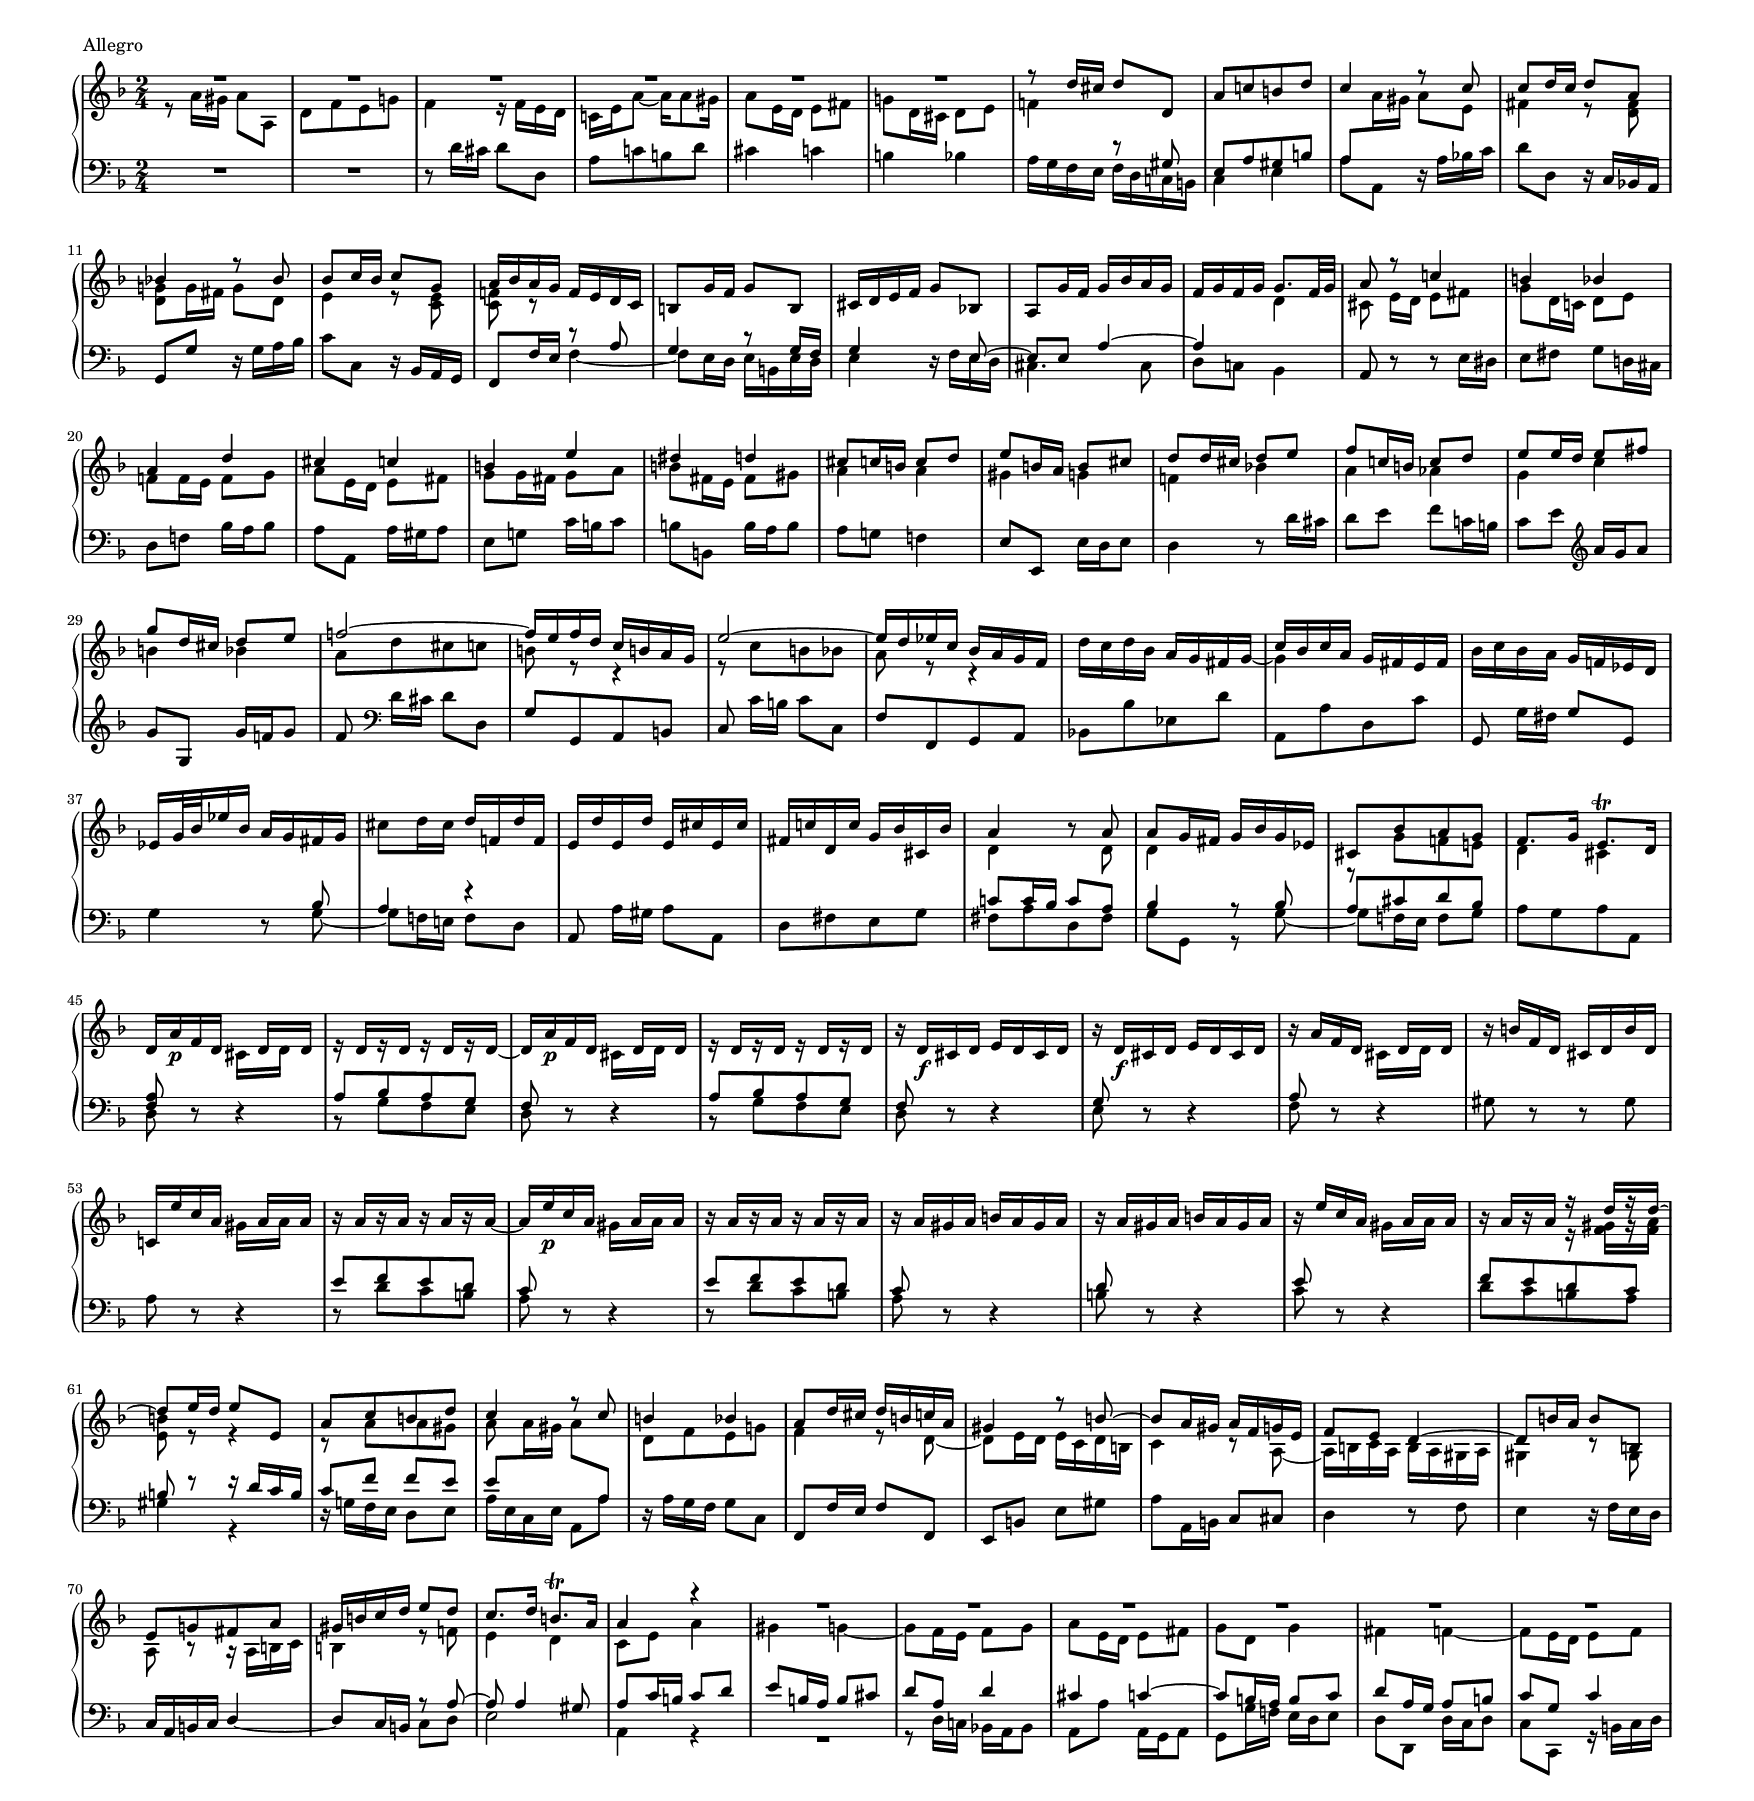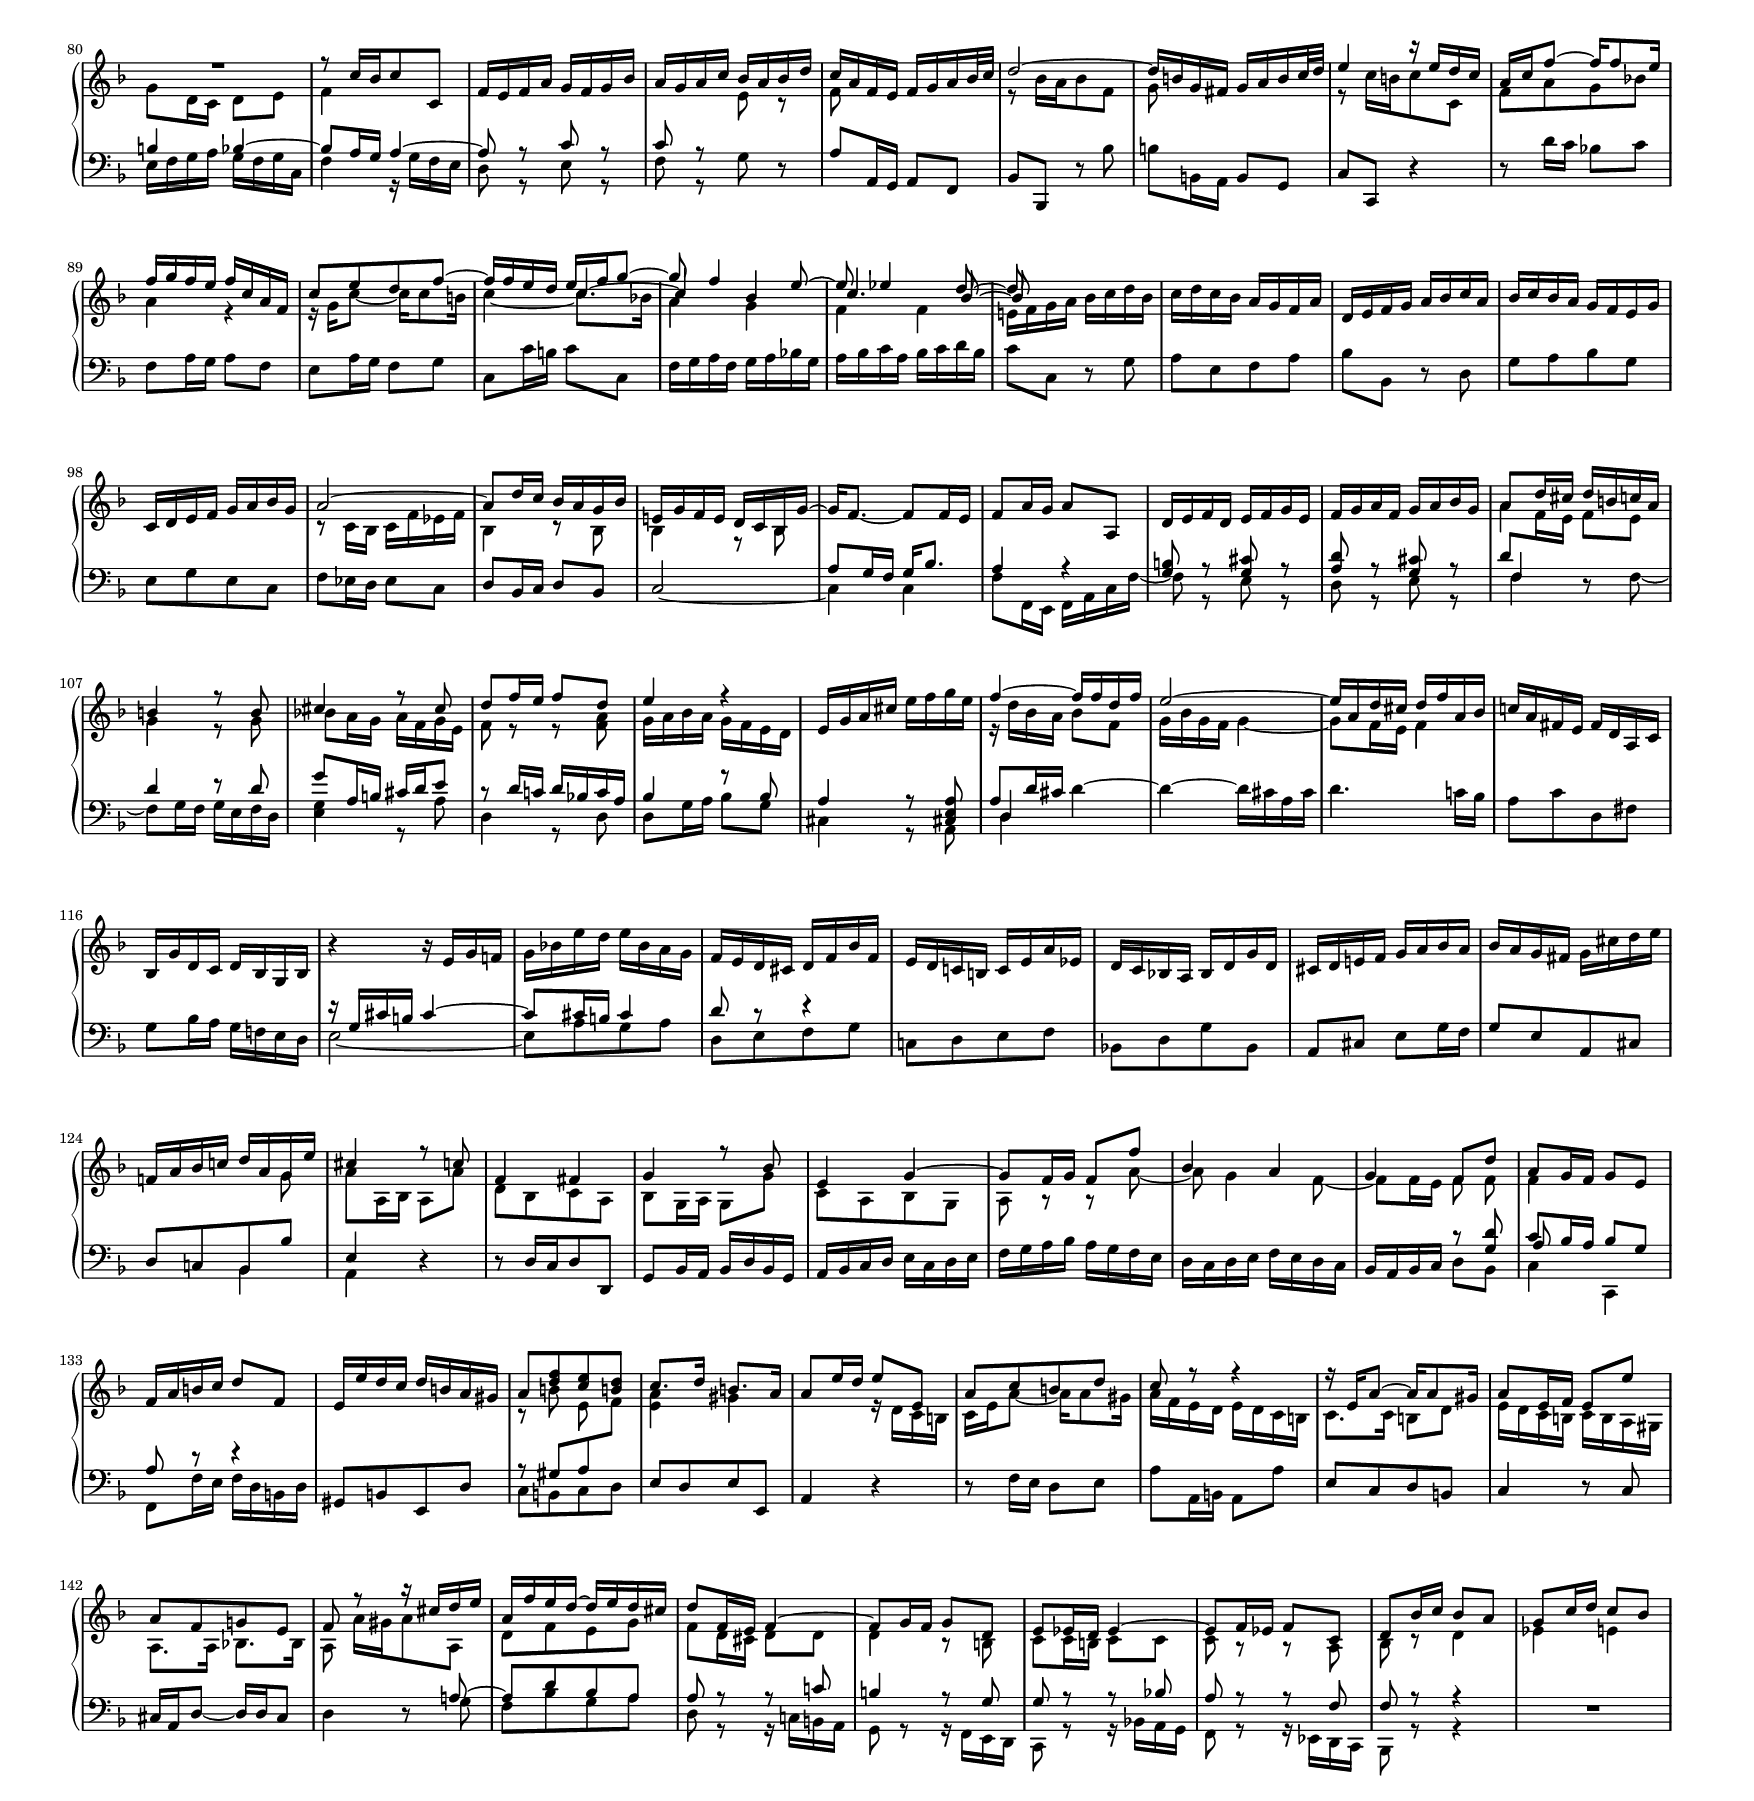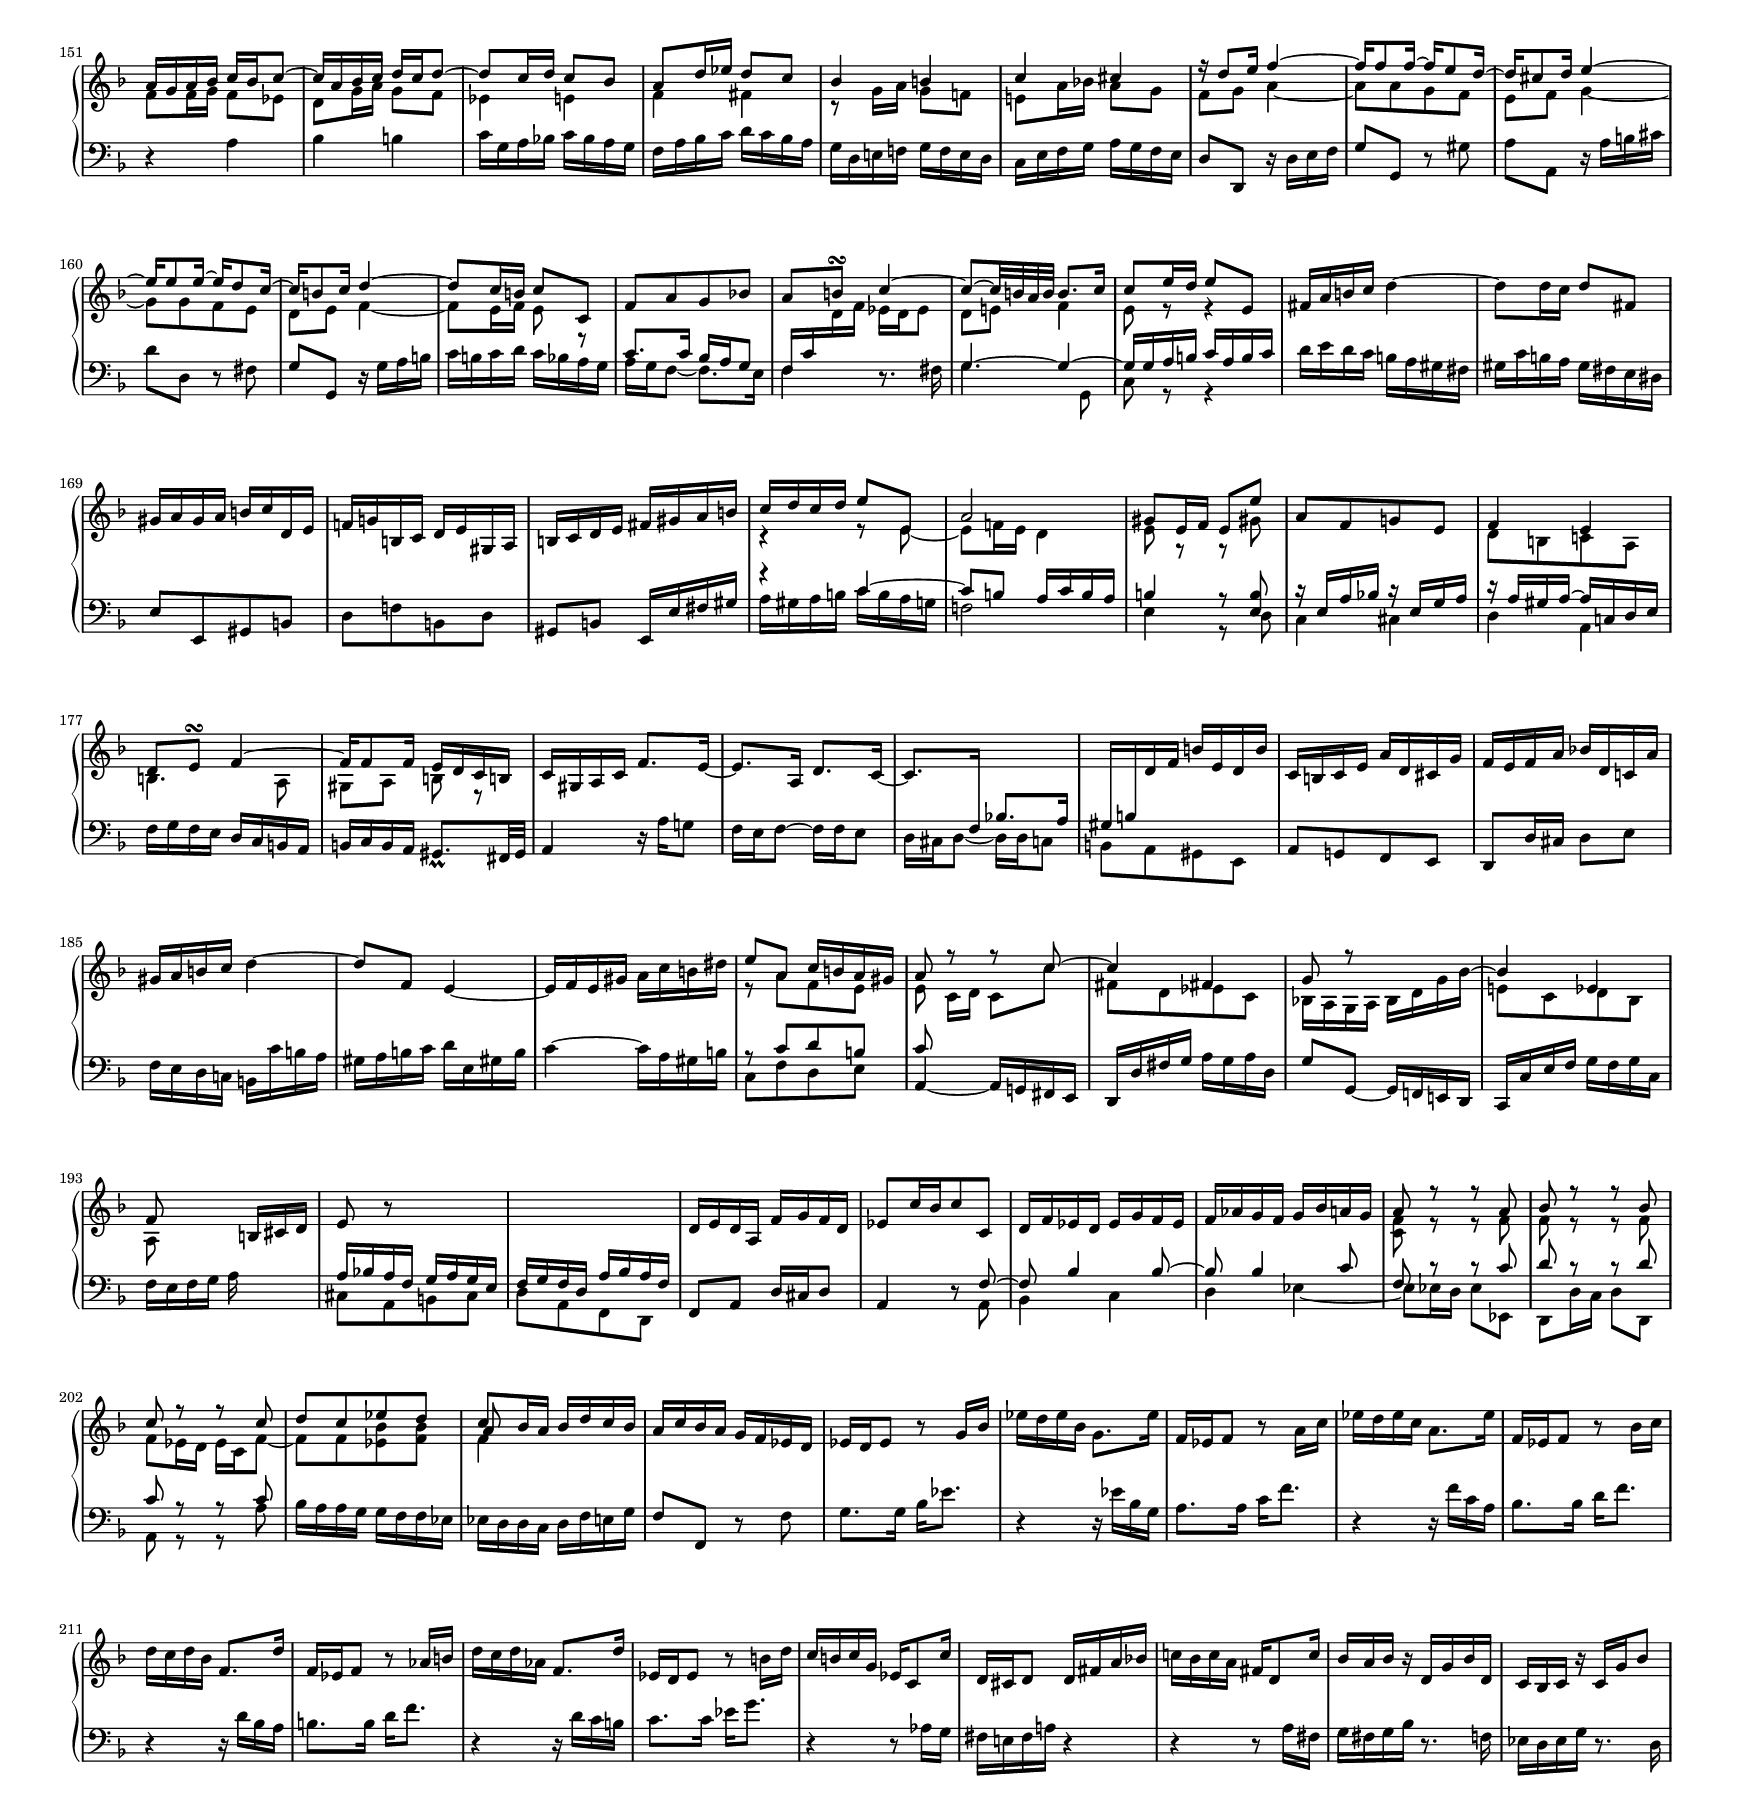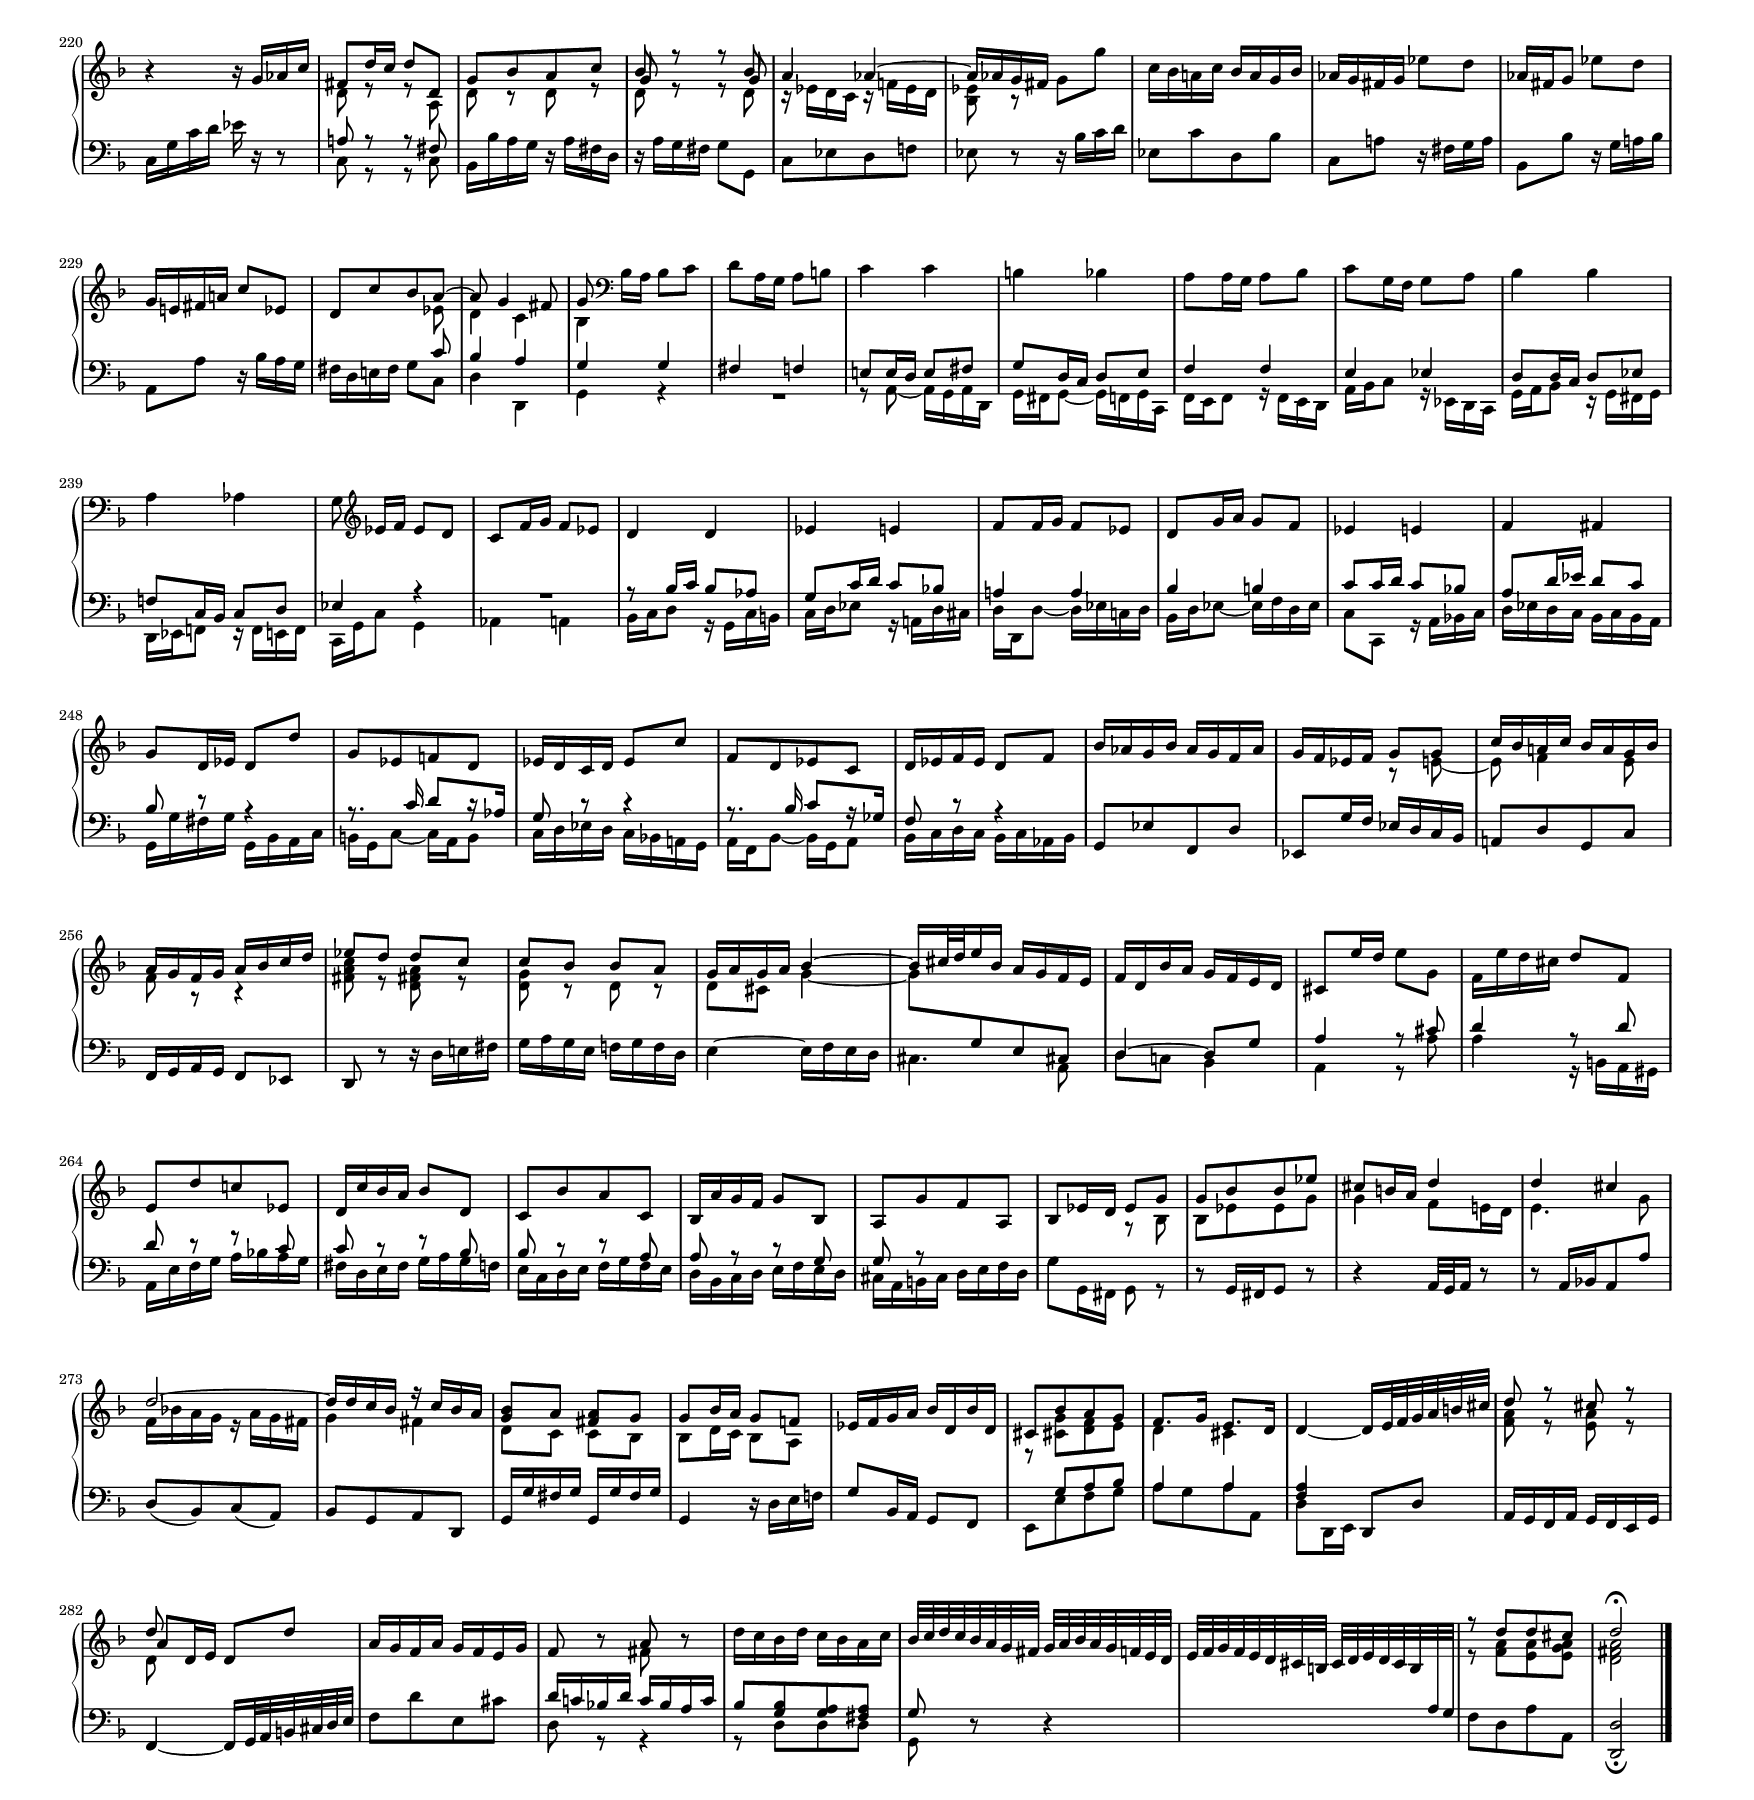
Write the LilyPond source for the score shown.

\version "2.18.2"

breaks = {
  s2*150 \pageBreak
}

#(set-global-staff-size 15.8)

\paper {
  #(set-paper-size "a3")
  print-page-number = ##f
  between-system-padding = #0.1
  between-system-space = #0.1
  ragged-last-bottom = ##f
  ragged-bottom = ##f
  
  top-margin = 12 \cm
  bottom-margin =.3 \cm
}

\version "2.18.2"

cstr = \change Staff = "right"
cstl = \change Staff = "left"

\header {
  %title = "Fuga"
  meter = "Allegro"
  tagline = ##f
}

global = {
  \key d \minor
  \time 2/4
  \override Staff.NoteCollision #'merge-differently-dotted = ##t
}

right = \relative c'' {
  \global
  
  R2 * 5
  R2
  r8 d16 cis d8 d,
  a'[ c! b d]
  c4 r8 c
  c d16 c d8 a
  
  bes!4 r8 bes
  bes c16 bes c8 g
  a16 bes a g f e d c
  b8 g'16 f g8 b,
  cis16 d e f g8 bes,!
  
  a g'16 f g bes a g
  f g f g g8. f32 g 
  a8 r c!4 
  b bes
  
  a d
  cis c
  b e
  dis d
  cis8 c16 b c8 d
  
  e b16 a b8 cis
  d d16 cis d8 e
  f c!16 b c8 d
  e e16 d e8 fis
  g d16 cis d8 e
  
  
  f!2 ~ 
  f16 e f d c b! a g
  e'2 ~
  e16 d ees c bes a g f
  s2
  
  c'16bes c a g fis e fis
  \oneVoice bes c bes a g f! ees d
  ees g32 bes ees16 bes a g fis g
  cis8 d16 cis d f,! d' f,
  e d' e, d' e, cis' e, cis'
  
  fis, c'! d, c' g bes cis, bes'
  <<{ a4 } \\ { d, }>> \oneVoice r8
  << \new Voice { \voiceOne 
      a' 
      a g16 fis g bes g ees
      cis8[ bes' a g]
      f8. g16 e8.-\trill d16 }
    \new Voice { \voiceTwo
      d8
      d4 s
      r8 g[ f! e!]
      d4 cis }>>
  
  \repeat unfold 2 {
    d16 a'\p f d s d[ s d]
    e\rest d[ r d] e\rest d[ r d] ~ }
  \repeat unfold 2 { 
    r16 d\f cis d e d cis d }
  
  r16 a' f d s d[ s d]
  r b' f d cis d b' d,
  c! e' c a s a[ s a]
  r a[ r a] r a[ r a] ~
  
  \stemUp a e'\p c a s a[ s a]
  r a[ r a] r a[ r a]
  \repeat unfold 2 {
    r a gis a b a gis a }
  r e' c a s a[ s a]
  
  
  r a[ r a]
  <<\new Voice { \voiceOne
      r \override Stem.details.beamed-lengths = #'(4) d[ r d] ~ 
      \revert Stem.details.beamed-lengths
      d8 e16 d e8 e,
      a[ c b d]
      c4 r8 c }
    \new Voice { \voiceTwo
      r16 <f, gis>[ r <f a>]
      <e b'>8 r r4
      r8 a[ a gis]
      a }>>
  \voiceOne b4 bes
  
  a8 d16 cis d b c a
  gis4 r8 b ~
  b8 a16 gis a f g e
  f8 e d4 ~
  d8 b'16 a b8 b,
  
  e8[ g! fis a]
  gis16 b c d
  <<\new Voice { \voiceOne
      e8 d
      c8. d16 b8.-\trill a16
      a4 r R2 * 7
      r8 c16[ bes c8 c,] } 
    \new Voice { \voiceTwo
      r8 f!
      e4 d
      c8 e a4
      gis g ~ 
      g8 f16 e f8 g
      
      a e16 d e8 fis
      g d g4
      fis f ~ 
      f8 e16 d e8 f
      g d16 c d8 e
      f4 s }>>
  
  f16 e f a g f g bes
  a g a c bes a bes d
  c a f e f g a bes32 c 
  d2 ~ 
  d16 b g fis g a b c32 d
  
  e4 r16 e d c
  a c f8 ~
  f16 f8 e16
  f g f e f c a f
  
  << \new Voice { \voiceOne
      c'8[ e d f] ~
      f16 f e d e f g8 ~
      g f4 e8 ~
      e ees4 d8 ~ 
      d s s4 }
    \new Voice { \voiceTwo
      r16 g, c8 ~ c16 c8 b16
      c4 ~ \once \override NoteColumn.force-hshift = #1 c8. bes!16 a4 g f f
      e!16 f g a bes c d bes
    }
    \new Voice { \voiceThree
      s2 s4
      \shape #'((0 . -0.5) (0 . -0.5) (0 . -0.5) (0 . -0.5)) Tie
      c4 ~ c bes
      \once \override NoteColumn.force-hshift = #1 c4. bes8 ~ bes 
    }
  >>
  
  \oneVoice c16 d c bes a g f a
  \voiceOne d, e f g a bes c a
  bes c bes a g f e g
  
  c, d e f g a bes g
  a2 ~ a8 d16 c bes a g bes
  e,! g f e d c bes g' ~
  \oneVoice g16 f8. ~ f8 f16 e
  f8 a16 g a8 a,
  
  d16 e f d e f g e
  f g a f g a bes g
  <<\new Voice { \voiceOne a8 d16 cis } 
    \new Voice { \voiceTwo a4 }>> 
  \voiceOne d16 b c a
  b4 r8 b
  cis4 r8 cis
  
  d8 f16 e f8 d
  e4 r
  \oneVoice e,16 g a cis e f g e
  \voiceOne f4 ~ f16 f d f
  e2 ~
  e16 a, d cis d f a, bes
  
  c! a fis e fis d a c
  bes g' d c d bes g bes
  \oneVoice r4 r16 e g f!
  g bes! e d e bes a g
  f e d cis d f bes f
  
  e d c! b c e a ees
  d c bes! a bes d g d
  cis d e! f g a bes a
  bes a g fis g cis d e
  \voiceOne f,! a bes c! d a g e'
  cis4 r8 c
  
  
  f,4 fis
  g r8 bes
  e,4 g ~
  g8 f16 g f8 f'
  bes,4 a
  
  g4 f8 d'
  a g16 f g8 e
  \oneVoice f16 a b c d8 f,
  e16 e' d c d b a gis
  <<\new Voice { \voiceOne a8[ <d f> <c e> <b! d>] }
    \new Voice { \voiceTwo r8 b e, }>>
  
  \voiceOne c'8. d16 b8. a16
  a8 e'16 d e8 e,
  a[ c b d]
  c8 r r4
  r16 e, a8~ a16 a8 gis16
  
  a8 e16 f e8 e'
  a,[f g! e]
  f8 r r16 cis' d e
  a, f' e d ~ d e d cis
  d8 f,16 e f4 ~
  
  f8 g16 f g8 d
  e ees16 d ees4 ~
  ees8 f16 ees f8 c
  d bes'16 c bes8 a
  g c16 d c8 bes
  
  a16 g a bes c bes c8 ~ 
  c16 a bes c d c d8 ~
  d c16 d c8 bes
  a d16 ees d8 c
  bes4 b
  
  
  c4 cis
  r16 d8 e16 f4 ~
  f16 f8 f16 ~ f e8 d16 ~
  d cis8 d16 e4 ~
  e16 e8 e16 ~ e d8 c16 ~
  
  c16 b8 c16 d4 ~
  d8 c16 b c8 c,
  f[ a g bes!]
  a b\turn c4 ~
  c8 ~ c32 b a b b8. c16
  
  c8 e16 d e8 e,
  \oneVoice fis16 a b c d4 ~
  d8 d16 c d8 fis,
  gis16 a gis a b c d, e
  f! g! b, c d e gis, a
  
  b c d e fis gis a b
  \voiceOne c d c d e8 e,
  a2
  gis8 e16 f e8 e'
  a,[ f g! e]
  
  f4 e
  d8 e\turn f4 ~
  f16 f8 f16 e d c b!
  \oneVoice c gis a c f8. e16 ~
  e8. a,16 d8. c16 ~
  
  \override Beam.damping = #+inf.0
  \voiceOne c8. \cstl f,16 bes!8. a16
  gis b \cstr d f b e, d b'
  \revert Beam.damping
  \oneVoice c, b c e a d, cis g'
  f e f a bes! d, c! a'
  gis a b c d4 ~
  
  
  d8 f, e4 ~
  e16 f e gis a c b dis
  \voiceOne e8 a, c16 b a gis
  a8 r r c ~
  c4 fis,!
  
  g8 r \stemDown bes,16 d g bes ~ 
  \stemUp bes4 ees,
  f8 s s16 \oneVoice b, cis d
  e8 r s4 
  s2
  
  d16 e d a f' g f d
  ees8[ c'16 bes c8 c,]
  d16 f ees d ees g f ees
  f aes g f g bes a g
  \voiceOne a8 r r a
  
  bes r r bes
  c r r c
  d[ c ees d]
  <<\new Voice { \voiceOne c bes16 a }
    \new Voice { \voiceTwo f4 }
    \new Voice { \voiceThree a8 }
  >> bes16 d c bes
  \oneVoice a c bes a g f ees d
  
  ees d ees8 r g16 bes
  ees d ees bes g8. ees'16
  f, ees f8 r a16 c
  ees d ees c a8. ees'16
  f, ees f8 r bes16 c
  
  d c d bes f8. d'16
  f, ees f8 r aes16 b
  d c d aes f8. d'16
  ees, d ees8 r b'16 d
  c b c g ees c8 c'16
  
  
  d, cis d8 d16 fis a bes!
  c! bes c a
  fis d8 c'16
  bes a bes r d, g bes d,
  c bes c r c g' bes8
  
  r4 r16 g aes c
  \voiceOne fis,8 d'16 c d8 d,
  g[ bes a c]
  <<\new Voice { \voiceOne bes r r bes } 
    \new Voice { \voiceThree g s s g }>>
  a4 aes ~
  
  aes16 aes g fis \oneVoice g8 g'
  c,16 bes a! c bes a g bes
  aes g fis g ees'8 d
  aes16 fis g8 ees' d
  
  g,16 e! fis a! c8 ees,
  
  <<\new Voice { \voiceOne 
      d[ c' bes a] ~ a8 g4 fis8 g 
      \clef bass \oneVoice bes,16[ a] }
    \new Voice { \voiceTwo
      s4. ees'8 d4 c bes }>>
  bes8 c
  d a16 g a8 b
  
  c4 c
  b bes
  a8 a16 g a8 bes
  c g16 f g8 a
  
  bes4 bes
  a aes
  g8 \clef treble ees'16[ f] ees8 d
  c f16 g f8 ees
  d4 d
  
  
  ees e
  f8 f16 g f8 ees
  d g16 a g8 f
  ees4 e
  f fis
  
  g8 d16 ees d8 d'
  g,[ ees f! d]
  ees16 d c d ees8 c'
  f,[ d ees c]
  d16 ees f ees d8 f
  
  bes16 aes g bes aes g f aes
  g f ees f \voiceOne g8 g
  c16 bes a! c bes a g bes
  a g f g a bes c d
  ees8 d d c
  
  c bes bes a
  g16 a g a bes4 ~
  bes16 cis32 d e16 bes \oneVoice a g f e
  f d bes' a g f e d
  
  cis8 e'16 d e8 g,
  f16 e' d cis d8 f,
  e[ d' c! ees,]
  d16 c' bes a bes8 d,
  c[ bes' a c,]
  
  
  bes16 a' g f g8 bes,
  a[ g' f a,]
  bes ees16 d \voiceOne ees8 g
  g[ bes bes ees]
  cis b16 a d4
  
  d cis 
  d2 ~
  d16 d c bes r c bes a
  <g bes>8 a <fis a> g
  g bes16 a g8 f!
  
  ees16 f g a bes d, bes' d,
  cis8[ bes' a g]
  f8. g16 e8. d16
  \oneVoice d4 ~ d16 e32 f g a b cis
  \voiceOne d8 r cis r
  
  <<\new Voice { \voiceOne d8 }
    \new Voice { \voiceThree 
      \once \override NoteColumn.force-hshift = #1 
      a d,16 e }>>
  \oneVoice d8 d'
  a16 g f a g f e g
  f8 r <<\new Voice { \voiceOne a } \new Voice { \voiceTwo fis }>> r
  d'16 c bes d c bes a c
  
  bes32 c d c bes a g fis g a bes a g f e d
  e f g f e d cis b \override Beam.damping = #+inf.0 \voiceOne cis d e d cis b \cstl a g 
  \revert Beam.damping
  \cstr r8 d''[ d cis]
  d2-\fermata \bar "|."
}

middle = \relative c'' {
  \global
  
  r8 a16 gis a8 a,
  d[ f e g!]
  f4 r16 f e d 
  c! e a8 ~ a16 a8 gis16
  a8 e16 d e8 fis
  
  g! d16 cis d8 e
  f!4 \cstl \voiceOne r8 gis,
  e[ a gis b]
  a \cstr \voiceTwo a'16 gis a8 e
  fis4 r8 <d fis>
  
  <d g!> g16 fis g8 d
  e4 r8 <c e>
  <c f!> r \cstl \voiceOne r a
  g4 r8 g16 f
  g4 s8 e ~
  
  e e a4 ~
  a \cstr \voiceTwo d
  cis8 e16[ d] e8 fis
  g d16 c! d8 e
  
  f! f16 e f8 g
  a e16 d e8 fis
  g g16 fis g8 a
  b fis16 e fis8 gis
  a4 a
  
  gis g
  f! bes!
  a aes
  g c
  b bes
  
  
  a8[ d cis c]
  b r r4
  r8 c[ b bes]
  a r r4
  \oneVoice d16 c d bes a g fis \once \tieDown g ~ 
  
  \voiceTwo g4 s
  s2
  s4. \cstl \voiceOne bes,8
  a4 r
  s2
  
  s2
  c!8 c16 bes c8 a
  bes4 r8 bes
  a[ cis d bes]
  s2
  
  <f a>8 s
  \repeat unfold 2 {
    \cstr \voiceTwo cis'16[ s d] s
    \cstl \voiceOne a8[ bes a g]
    f s } s4
  
  g8 s4.
  a8 s \cstr \voiceTwo cis16[ s d] s
  s2
  s4 \repeat unfold 2 {
    \cstr \voiceTwo gis16[ s a] s
    \cstl \voiceOne e8[ f e d]
    c s } s4
  d8 s4.
  e8 s \cstr \voiceTwo gis16[ s a] s
  
  
  \cstl \voiceOne f8[ e d c]
  b r e16\rest d c b
  c8 f f e
  e \cstr \voiceTwo a16 gis a8 \cstl \voiceOne a,
  \cstr \voiceTwo d[ f e g!]
  
  f4 r8 d ~
  d e16 d e c d b
  c4 r8 a ~
  a16 b c a b a gis a
  gis4 r8 gis
  
  a r r16 a b c
  b4 \cstl \voiceOne r8 a ~
  a a4 gis8
  a8 c16 b c8 d 
  e b16 a b8 cis
  d8 a d4
  
  cis c ~
  c8 b16 a b8 c
  d a16 g a8 b
  c g c4
  b bes ~
  bes8 a16 g a4 ~
  
  a8 r c r
  c r \cstr \voiceTwo e r
  f s s4
  r8 bes16[ a bes8 f]
  g s s4
  
  r8 c16[ b c8 c,]
  f[ a g bes!]
  a4 r
  

  s2*9
  r8 c,16 bes c f ees f
  bes,4 r8 bes
  bes4 r8 bes
  \cstl \voiceOne a8 g16 f g bes8.
  a4 r
  
  <g b>8 r <g cis> r
  <a d> r <g cis> r
  d' \cstr \voiceTwo f16 e f8 e
  g4 r8 g
  bes! a16 g a f g e
  
  f8 r r <f a> 
  g16 a bes a g f e d 
  s2
  r16 d' bes a bes8 f
  g16 bes g f g4 ~
  g8 f16 e f4
  
  s2 s2 \cstl \voiceOne
  r16 g, cis b cis4 ~
  cis8 cis16 b cis4
  d8 r r4
  
  s2*4
  s4 s8 \cstr \voiceTwo g8
  a a,16 bes a8 a'
  
  
  d,[ bes c a]
  bes g16 a g8 g'
  c,[ a bes g]
  a8 r r a' ~
  a g4 f8 ~

  f f16 e f8\noBeam f 
  f4 s
  s2 s2
  \cstl \voiceOne r8 gis,[ a \cstr \voiceTwo f']
  
  <e a>4 gis
  s4 r16 d c b
  c e a8 ~ a16 a8 gis16
  a f e d e d c b
  c8. c16 b8 d
  
  e16 d c b c b a gis
  a8. a16 bes!8. bes16
  a8 a'16[ gis a8 a,]
  d[ f e g]
  f d16 cis d8 d
  
  d4 r8 b
  c c16 b c8 c
  c r r a
  bes r d4
  ees e
  
  f8 f16 g f8 ees
  d g16 a g8 f
  ees4 e
  f fis
  r8 g16 a g8 f!
  
  
  e! a16 bes! a8 g
  f g a4 ~
  a8[ a g f]
  e f g4 ~
  g8[ g f e]
  
  d e f4 ~
  f8 e16 f e8 r
  \cstl \voiceOne c8. c16 bes a g8
  f16 c' \cstr \voiceTwo d f ees d ees8
  d e! f4
  
  e8 r r4
  s2*5
  r4 r8 e8 ~
  e f!16 e d4
  e8 r r gis!
  s2
  
  d8[ b c! a]
  b4. a8
  gis a b r
  s2*9
  
  r8 a'[ f e]
  e c16[ d] c8 c'
  fis,[ d ees c]
  
  bes!16 a g a s4
  e'!8[ c d bes]
  a s s4
  \cstl \voiceOne a16 bes! a f g a g e
  f g f d a' bes a f
  
  s2
  s4. f8 ~
  f bes4 bes8 ~
  bes bes4 c8
  \cstr \voiceTwo <c f> r r f
  
  f r r f
  f ees16 d ees c f8 ~
  f[ f <ees bes'> <f bes>]
  s2*17
  
  
  d8 r r a
  d r d r
  d r r d
  r16 ees d c r f! ees d
  
  <bes ees>8 r s4
  s2*4
  s4. \cstl \voiceOne c8
  bes4 a
  g g
  fis f
  
  e!8 e16 d e8 fis
  g d16 c d8 e
  f4 f
  e ees
  
  d8 d16 c d8 ees
  f! c16 bes c8 d
  ees4 r
  R2
  r8 bes'16 c bes8 aes
  
  
  g8 c16 d c8 bes!
  a!4 a
  bes b
  c8 c16 d c8 bes!
  a d16 ees d8 c
  
  bes8 r r4
  r8. c16 d8[ r16 aes]
  g8 r r4
  r8. bes16 c8[ r16 ges]
  f8 r r4
  
  s2
  s4 \cstr \voiceTwo r8 e' ~
  e f4 e8
  f r r4
  <fis a c>8 r <d fis! a> r
  
  <d g> r d r
  d cis g'4 ~
  g8[ \cstl \voiceOne g, e cis!]
  d4 ~ d8 g
  
  a4 r8 cis 
  d4 r8 d
  d r r c
  c r r bes
  bes r r a
  
  
  a r r g
  g r s4
  s4 \cstr \voiceTwo r8 bes
  bes[ ees ees g]
  g4 f8 e!16 d
  
  e4. g8
  f16 bes! a g r a g fis
  g4 fis
  d8 c c bes
  bes d16 c bes8 a
  
  s2
  r8 <cis! g'>[ <d f> e]
  d4 cis
  s2
  <f a>8 r <e a> r
  
  d s4.
  s2
  \cstl \voiceOne d16 c! bes! d c bes a c
  bes8[ <g bes> <g a> <fis a>]
 
  g8 s4.
  s2
  \cstr \voiceTwo r8 <f' a>[ <e a> <e g a>]
  <d fis a>2
}
 
left = \relative c' {
  \global
  
  R2*2
  r8 d16 cis d8 d,
  a'[ c! b d]
  cis4 c
  
  b bes
  a16 g f e \voiceTwo f d c! b
  c4 e \oneVoice
  a8 a, r16 a' bes! c
  d8 d, r16 c bes! a
  
  g8 g' r16 g a bes
  c8 c, r16 bes a g
  f8 f'16 e \voiceTwo f4 ~ 
  f8 e16 d e b e d 
  e4
  \oneVoice r16 \voiceTwo f e d
  
  cis4. cis8
  d c! bes4
  \oneVoice a8 r r e'16 dis
  e8 fis g d!16 cis
  
  d8 f! bes16 a bes8
  a a, a'16 gis a8
  e g! c16 b c8
  b b, b'16 a b8
  a g! f!4
  
  e8 e, e'16 d e8
  d4 r8 d'16 cis
  d8 e f c!16 b
  c8 e \clef treble a16 g a8
  g g, g'16 f! g8
  
  
  f \clef bass d16[ cis] d8 d,
  g[ g, a b]
  c c'16[ b] c8 c,
  f[ f, g a] 
  bes![ bes' ees, d']
  
  a,[ a' d, c']
  g, g'16[ fis] g8 g,
  g'4 r8 \voiceTwo g ~
  g f!16 e! f8 d
  \once \stemUp a a'16[ gis] a8 a,
  
  d[ fis e g]
  fis[ a d, fis]
  g g, r g' ~
  g f!16 e f8 g
  a[ g a a,]
  
  d8 \oneVoice r r4
  \repeat unfold 2 {
    r8 g[ f e]
    d8 r r4 }
  
  e8 r r4
  f8 r r4
  gis8 r r gis
  \repeat unfold 2 {
    a8 r r4
    r8 d8[ c b] }
  a8 r r4
  b8 r r4
  c8 r r4
  

  \voiceTwo d8[ c b a]
  gis4 r
  \oneVoice r16 \voiceTwo g! f e d8 e
  a16 e c e a,8 a'
  \oneVoice r16 a g f g8 c,
  
  f, f'16 e f8 f,
  e b' e gis
  a a,16 b c8 cis
  d4 r8 f
  e4 r16 f e d
  
  c a b c \once \stemUp d4 ~ 
  d8 c16 b \voiceTwo c8 d
  e2
  a,4 r 
  R2
  r8 d16 c! bes! a bes8
  
  a8 a' a,16 g a8
  g g'16 f! e d e8
  d d, d'16 c d8
  c c, r16 b' c d 
  e f g a g f g c,
  f4 r16 g f e
  
  d8 r e r
  f r g \oneVoice r
  a a,16 g a8 f
  bes bes, r bes''
  b b,16 a b8 g
  
  c c, r4
  r8 d''16 c bes!8 c
  f, a16 g a8 f
  e a16 g f8 g
  c, c'16 b c8 c, 
  f16 g a f g a bes! g
  
  
  a bes c a bes c d bes
  c8 c, r g'
  a[ e f a]
  bes bes, r d
  g[ a bes g]
  
  e[ g e c]
  f ees16 d ees8 c
  d bes16 c d8 bes
  c2 ~
  \voiceTwo c4 c
  f8 f,16 e f a c f ~
  
  f8 r e r
  d r e r
  <<\new Voice { \voiceThree f4 } 
    \new Voice { \voiceFour 
      \once \override NoteColumn.force-hshift = #1 
      f4 }>>
  \oneVoice r8 
  
  <<\new Voice { \voiceTwo
      f8 ~ 
      f g16 f g e f d
      <e g>4 r8 a
      d,4 r8 d
      d g16 a bes8 g
      cis,4 r8 a } 
    \new Voice { \voiceOne
      s8 d'4 r8 d
      g a,16 b cis d e8
      r d16 c! d bes! c a
      bes4 r8 bes
      a4 r8 <cis,! e a>
  }>>
  
  <<{ a'8 d16 cis } \\ 
    {\once \override NoteColumn.force-hshift = #1 d,4 } \\ 
    { d4 } >> \oneVoice d'4 ~
  d ~ d16 cis a cis
  d4. c!16 bes
  
  a8[ c d, fis]
  g8 bes16 a g f! e d
  \voiceTwo e2 ~
  e8[ a g a]
  d,[ e f g]
  
  \oneVoice c,![ d e f]
  bes,![ d g bes,]
  a cis e g16 f
  \voiceOne g8[ e a, cis]
  <<\new Voice { \voiceOne d[ c! bes bes'] e,4 } 
    \new Voice { \voiceFour s4 bes a }>> 
  \oneVoice r4
  
  
  r8 d16[ c d8 d,]
  g bes16 a bes d bes g
  a bes c d e c d e
  f g a bes a g f e
  d c d e f e d c
  
  bes a bes c
  
  <<\new Voice { \voiceOne
      r8 <g' d'>
      c bes16 a bes8 g
      a8 r r4
    } \new Voice { \voiceTwo
      d,8 bes
      c4 c,
      f8 f'16 e f d b d
    } \new Voice { \voiceThree
      s4 a'8
  }>>
  
  \oneVoice gis,8[ b e, d']
  \voiceTwo c[ b c d]
  
  \oneVoice e[ d e e,]
  a4 r
  r8 f'16 e d8 e
  a a,16 b a8 a'
  e[ c d b]
  
  c4 r8 c
  cis16 a d8 ~ d16 d cis8
  d4 r8
  << \new Voice { \voiceOne
      a'!8 ~
      a[ d bes a]
      a r r c!
      b4 r8 g
      g r r bes!
      a r r f
      f r r4
    }\new Voice { \voiceTwo
      g8
      f[ bes g a]
      d, r r16 c! b a
      g8 r r16 f e d
      c8 r r16 bes'! a g
      f8 r r16 ees d c
      bes8 r r4
  }>> 
  \oneVoice R2
  
  r4 a''
  bes b
  c16 g a bes! c bes a g
  f a bes c d c bes a
  g d e! f! g f e d
  
  
  c e f g a g f e
  d8 d, r16 d' e f
  g8 g, r gis'
  a a, r16 a' b cis
  d8 d, r fis
  
  g g, r16 g' a b
  c b c d c bes a g
  \voiceTwo a g f8 ~ f8. e16
  f4 \oneVoice r8. fis16
  
  <<\new Voice { \voiceOne
      g4 ~ g ~
      g16 g a b c a b c
    } \new Voice { \voiceTwo
      g4. g,8
      c r r4 }>>
  
  d'16 e d c b a gis fis
  gis c b a gis fis e dis
  e8[ e, gis b]
  d[ f! b, d]
  gis, b e,16 e' fis gis
  
  <<\new Voice { \voiceOne
      r4 c ~
      c8 b a16 c b a
      b4 r8 <e, b'>
      r16 e a bes! r e, g a
      r a gis a ~ a c,! d e
    } \new Voice { \voiceTwo
      a16 gis a b c b a g
      f!2
      e4 r8 d
      c4 cis
      d a }>>
  
  f'16 g f e d c b a
  b c b a gis8._\prall fis32 gis
  a4 r16 a' g!8
  f16 e f8 ~ f16 f e8
  
  \voiceTwo d16 cis d8 ~ d16 d c8
  b[ a gis e]
  \oneVoice a[ g! f e]
  d8 d'16 cis d8 e
  f16 e d c! b c' b a
  
  
  gis a b c d e, gis! b
  c4 ~ c16 a gis b
  <<\new Voice { \voiceOne r8 c[ d b] c } 
    \new Voice { \voiceTwo c,[ f d e]
      \stemUp a,4 ~ a16 g! fis e }
  >>
  d d' fis g a g a d,
  
  g8 g, ~ g16 f! e! d
  c c' e f g f g c,
  f e f g a s s8
  \voiceTwo cis,8[ a b cis]
  d[ a f d]
  
  \oneVoice f a d16 cis d8
  a4 r8 \voiceTwo a
  bes4 c d
  <<\new Voice { \voiceOne
      s4 f8 r r c'
      d r r d
      c r r c
    } \new Voice { \voiceTwo
      ees,4 ~
      ees8 ees16 d ees8 ees,
      d d'16 c d8 d,
      a'8 r r a' }>>
  
  \oneVoice bes16 a a g g f f ees
  ees d d c d f e g
  f8 f, r f'
  
  g8. g16 bes ees8.
  r4 r16 ees bes g
  a8. a16 c f8.
  r4 r16 f c a
  bes8. bes16 d f8.
  
  r4 r16 d bes a
  b8. b16 d f8.
  r4 r16 d c b
  c8. c16 ees g8.
  r4 r8 aes,16 g
  
  
  fis e! fis a! r4
  r r8 a16 fis 
  g fis g bes r8. f!16
  ees d ees g r8. d16
  
  c g' c d ees r r8
  <<\new Voice { \voiceOne a,! r r fis }
    \new Voice { \voiceTwo c r r c }>>
  bes16 bes' a g r a fis d
  r a' g fis \stemDown g8 g, \stemNeutral
  c[ ees d f!]
  
  ees r r16 bes' c d
  ees,8[ c' d, bes']
  c, a'! r16 fis g a
  bes,8 bes' r16 g a! bes
  
  a,8 a' r16 bes a g
  fis d e! fis \voiceTwo g8 c,
  d4 d,
  g r
  R2
  
  r8 a ~ a16 g a d,
  g fis g8 ~ g16 f! g c,
  f e f8 r16 f e d
  a' bes c8 r16 ees, d c
  
  g' a bes8 r16 g fis g
  d ees f!8 r16 f e! f
  c g' c8 g4
  aes a
  bes16 c d8 r16 g, c b
  
  
  c d ees8 r16 a,! d cis
  d d, d'8 ~ d16 ees c! d
  bes d ees8 ~ ees16 f d ees
  c8 c, r16 a' bes! c
  d ees d c bes c bes a
  
  g g' fis g g, bes a c
  b g c8 ~ c16 a b8
  c16 d ees d c bes! a! g
  a f bes8 ~ bes16 g a8
  bes16 c d c bes c aes bes
  
  \oneVoice g8[ ees' f, d']
  ees, g'16 f ees d c bes
  a!8[ d g, c]
  f,16 g a g f8 ees
  d r r16 d' e! fis
  
  g a g e f! g f d
  e4 ~ e16 f e d
  \voiceTwo cis4. a8
  d c! bes4
  
  a r8 a'
  a4 r16 b, a gis
  a e' f g a bes! a g
  fis d e fis g a g f
  e c d e f g f e
  
  d bes c d e f e d
  cis a b cis d e f d
  g8 g,16 fis g8 r
  \oneVoice r g16[ fis g8] r
  r4 a32 g a16 r8
  
  \stemUp r a16[ bes! a8 a']
  \stemNeutral d,[( bes) c( a])
  bes[ g a d,]
  g16 g' fis g g, g' fis g
  g,4 r16 d' e f!
  
  g8 bes,16 a g8 f
  <<\new Voice { \voiceOne
      s8 g'[ a bes] a4 a <f a>4 }
    \new Voice { \voiceTwo 
      e,8[ e' f g] a[ g a a,] d d,16 e }
  >> d8 d'
  a16 g f a g f e g
  
  f4 ~ f16 g32 a b cis d e
  f8[ d' e, cis']
  \voiceTwo d,8 r r4
  r8 d[ d d]
  
  g, \oneVoice r8 r4
  s2
  f'8[ d a' a,]
  <d, d'>2_\fermata
}

\score {
  \new PianoStaff <<
    \new Staff = "right" {
      << 
        \breaks
        \new Voice { \voiceOne \right }
        \new Voice { \voiceTwo \middle }
      >>
    }
    \new Staff = "left" { 
      <<
        \breaks 
        \new Voice { \clef bass \left }
      >>
    }
  >>
  \layout { indent = 0 }
}

